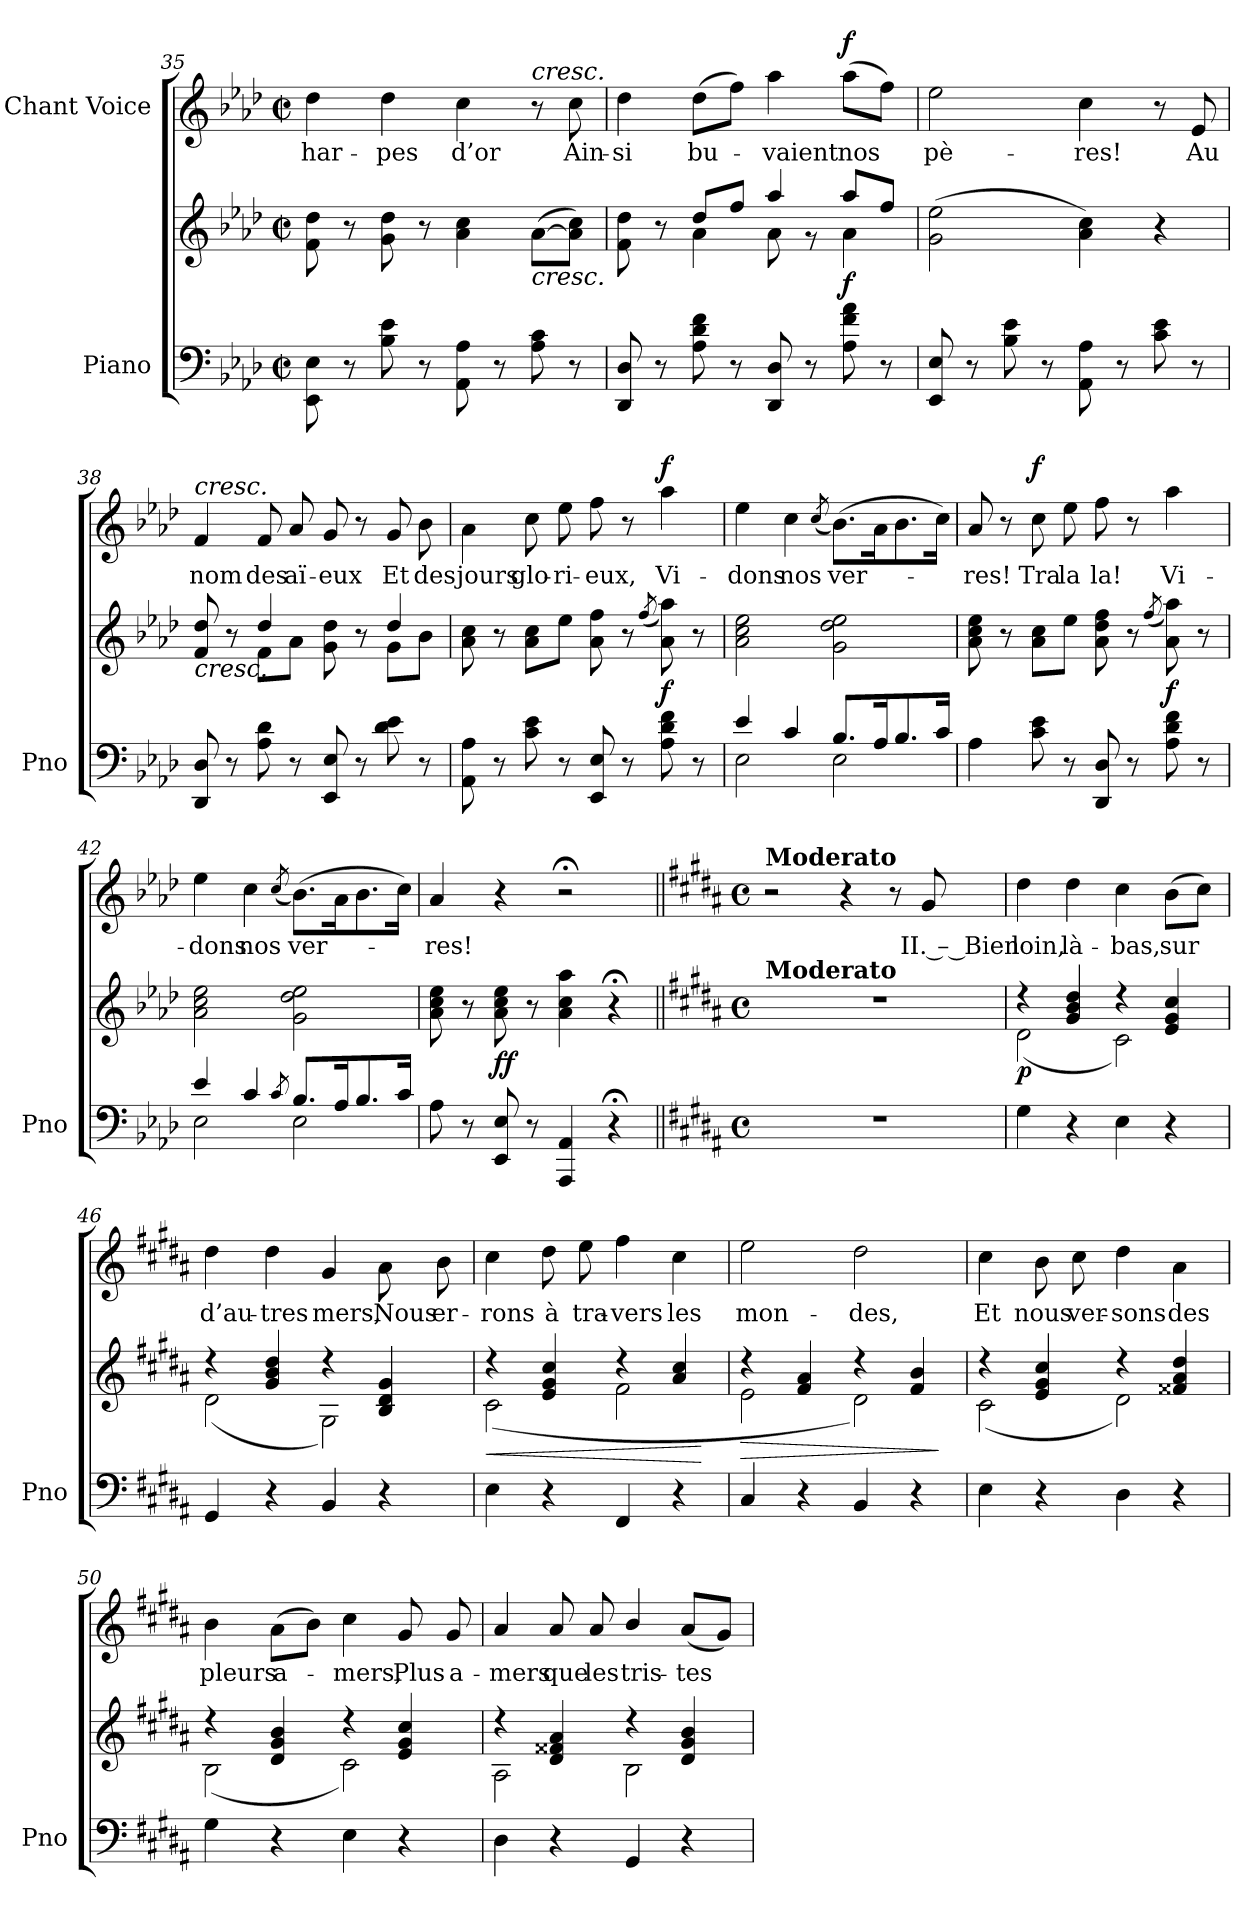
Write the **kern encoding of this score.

**kern	**kern	**dynam	**kern	**text	**dynam
*part2	*part2	*part2	*part1	*part1	*part1
*staff3	*staff2	*staff2/3	*staff1	*staff1	*staff1
*I"Piano	*	*	*I"Chant Voice	*	*
*I'Pno	*	*	*	*	*
*clefF4	*clefG2	*	*clefG2	*	*
*k[b-e-a-d-]	*k[b-e-a-d-]	*	*k[b-e-a-d-]	*	*
*M2/2	*M2/2	*	*M2/2	*	*
*met(c|)	*met(c|)	*	*met(c|)	*	*
=35	=35	=35	=35	=35	=35
8EE-\ 8E-\	8f\ 8dd-\	.	4dd-\	har-	.
8r	8r	.	.	.	.
8B-\ 8e-\	8g\ 8dd-\	.	4dd-\	-pes	.
8r	8r	.	.	.	.
8AA-\ 8A-\	4a-\ 4cc\	.	4cc\	d’or	.
8r	.	.	.	.	.
!	!	!	!LO:TX:a:i:t=cresc.	!	!
!	!LO:TX:b:i:t=cresc.	!	!	!	!
8A-\ 8c\	(>[<8a-\L	.	8r	.	.
8r	8a-\] 8cc\J)	.	8cc\	Ain-	.
=36	=36	=36	=36	=36	=36
*	*^	*	*	*	*
8DD-/ 8D-/	4ryy	8f\ 8dd-\	.	4dd-\	-si	.
8r	.	8r	.	.	.	.
8A-\ 8d-\ 8f\	8dd-/L	4a-\	.	(8dd-\L	bu-	.
8r	8ff/J	.	.	8ff\J)	.	.
8DD-/ 8D-/	4aa-/	8a-\	.	4aa-\	-vaient	.
8r	.	8r	.	.	.	.
!	!	!	!LO:DY:b	!	!	!LO:DY:a
8A-\ 8f\ 8a-\	8aa-/L	4a-\	f	(8aa-\L	nos	f
8r	8ff/J	.	.	8ff\J)	.	.
*	*v	*v	*	*	*	*
=37	=37	=37	=37	=37	=37
8EE-/ 8E-/	(2g\ 2ee-\	.	2ee-\	pè-	.
8r	.	.	.	.	.
8B-\ 8e-\	.	.	.	.	.
8r	.	.	.	.	.
8AA-\ 8A-\	4a-\ 4cc\)	.	4cc\	-res!	.
8r	.	.	.	.	.
8c\ 8e-\	4r	.	8r	.	.
8r	.	.	8e-/	Au	.
=38	=38	=38	=38	=38	=38
*	*^	*	*	*	*
!	!	!	!	!LO:TX:a:i:t=cresc.	!	!
!	!LO:TX:b:i:t=cresc.	!	!	!	!	!
8DD-/ 8D-/	8f/ 8dd-/	4ryy	.	4f/	nom	.
8r	8r	.	.	.	.	.
8A-\ 8d-\	4dd-/	8f\L	.	8f/	des	.
8r	.	8a-\J	.	8a-/	aï-	.
8EE-/ 8E-/	8g\ 8dd-\	4ryy	.	8g/	-eux	.
8r	8r	.	.	8r	.	.
8d-\ 8e-\	4dd-/	8g\L	.	8g/	Et	.
8r	.	8b-\J	.	8b-\	des	.
*	*v	*v	*	*	*	*
=39	=39	=39	=39	=39	=39
8AA-\ 8A-\	8a-\ 8cc\	.	4a-\	jours	.
8r	8r	.	.	.	.
8c\ 8e-\	8a-\ 8cc\L	.	8cc\	glo-	.
8r	8ee-\J	.	8ee-\	-ri-	.
8EE-/ 8E-/	8a-\ 8ff\	.	8ff\	-eux,	.
8r	8r	.	8r	.	.
.	(8qff/	.	.	.	.
!	!	!LO:DY:b	!	!	!LO:DY:a
8A-\ 8d-\ 8f\	8a-\ 8aa-\)	f	4aa-\	Vi-	f
8r	8r	.	.	.	.
=40	=40	=40	=40	=40	=40
*^	*	*	*	*	*
4e-/	2E-\	2a-\ 2cc\ 2ee-\	.	4ee-\	-dons	.
4c/	.	.	.	4cc\	nos	.
.	.	.	.	(8qcc/	.	.
8.B-/L	2E-\	2g\ 2dd-\ 2ee-\	.	(8.b-\L)	ver-	.
16A-/K	.	.	.	16a-\K	.	.
8.B-/	.	.	.	8.b-\	.	.
16c/Jk	.	.	.	16cc\Jk)	.	.
*v	*v	*	*	*	*	*
=41	=41	=41	=41	=41	=41
4A-\	8a-\ 8cc\ 8ee-\	.	8a-/	-res!	.
.	8r	.	8r	.	.
!	!	!	!	!	!LO:DY:a
8c\ 8e-\	8a-\ 8cc\L	.	8cc\	Tra	f
8r	8ee-\J	.	8ee-\	la	.
8DD-/ 8D-/	8a-\ 8dd-\ 8ff\	.	8ff\	la!	.
8r	8r	.	8r	.	.
.	(8qff/	.	.	.	.
!	!	!LO:DY:b	!	!	!
8A-\ 8d-\ 8f\	8a-\ 8aa-\)	f	4aa-\	Vi-	.
8r	8r	.	.	.	.
=42	=42	=42	=42	=42	=42
*^	*	*	*	*	*
4e-/	2E-\	2a-\ 2cc\ 2ee-\	.	4ee-\	-dons	.
4c/	.	.	.	4cc\	nos	.
8qc/	.	.	.	(8qcc/	.	.
8.B-/L	2E-\	2g\ 2dd-\ 2ee-\	.	(>8.b-\L)	ver-	.
16A-/K	.	.	.	16a-\K	.	.
8.B-/	.	.	.	8.b-\	.	.
16c/Jk	.	.	.	16cc\Jk)	.	.
*v	*v	*	*	*	*	*
=43	=43	=43	=43	=43	=43
8A-\	8a-\ 8cc\ 8ee-\	.	4a-/	-res!	.
8r	8r	.	.	.	.
!	!	!LO:DY:b	!	!	!
8EE-/ 8E-/	8a-\ 8cc\ 8ee-\	ff	4r	.	.
8r	8r	.	.	.	.
4AAA-/ 4AA-/	4a-\ 4cc\ 4aa-\	.	2r;<	.	.
4r;<	4r;<	.	.	.	.
=44||	=44||	=44||	=44||	=44||	=44||
*k[f#c#g#d#a#]	*k[f#c#g#d#a#]	*	*k[f#c#g#d#a#]	*	*
*M4/4	*M4/4	*	*M4/4	*	*
*met(c)	*met(c)	*	*met(c)	*	*
!	!	!	!LO:TX:a:B:t=Moderato	!	!
!	!LO:TX:a:B:t=Moderato	!	!	!	!
1r	1r	.	2r	.	.
.	.	.	4r	.	.
.	.	.	8r	.	.
.	.	.	8g#/	II. – Bien	.
=45	=45	=45	=45	=45	=45
*	*^	*	*	*	*
!	!	!	!LO:DY:b	!	!	!
4G#\	4r	(2d#\	p	4dd#\	loin,	.
4r	4g#/ 4b/ 4dd#/	.	.	4dd#\	là-	.
4E\	4r	2c#\)	.	4cc#\	-bas,	.
4r	4e/ 4g#/ 4cc#/	.	.	(8b\L	sur	.
.	.	.	.	8cc#\J)	.	.
=46	=46	=46	=46	=46	=46	=46
4GG#/	4r	(2d#\	.	4dd#\	d’au-	.
4r	4g#/ 4b/ 4dd#/	.	.	4dd#\	-tres	.
4BB/	4r	2G#\)	.	4g#/	mers,	.
4r	4B/ 4d#/ 4g#/	.	.	8a#\	Nous	.
.	.	.	.	8b\	er-	.
=47	=47	=47	=47	=47	=47	=47
!	!	!	!LO:HP:b	!	!	!
4E\	4r	(2c#\	<	4cc#\	-rons	.
4r	4e/ 4g#/ 4cc#/	.	.	8dd#\	à	.
.	.	.	.	8ee\	tra-	.
4FF#/	4r	2f#\	.	4ff#\	-vers	.
4r	4a#/ 4cc#/	.	.	4cc#\	les	.
*	*v	*v	*	*	*	*
.	.	[	.	.	.
=48	=48	=48	=48	=48	=48
!	!	!LO:HP:b	!	!	!
*	*^	*	*	*	*
4C#/	4r	2e\	>	2ee\	mon-	.
4r	4f#/ 4a#/	.	.	.	.	.
4BB/	4r	2d#\)	.	2dd#\	-des,	.
4r	4f#/ 4b/	.	.	.	.	.
*	*v	*v	*	*	*	*
.	.	]	.	.	.
=49	=49	=49	=49	=49	=49
*	*^	*	*	*	*
4E\	4r	(2c#\	.	4cc#\	Et	.
4r	4e/ 4g#/ 4cc#/	.	.	8b\	nous	.
.	.	.	.	8cc#\	ver-	.
4D#\	4r	2d#\)	.	4dd#\	-sons	.
4r	4f##X/ 4a#/ 4dd#/	.	.	4a#\	des	.
=50	=50	=50	=50	=50	=50	=50
4G#\	4r	(2B\	.	4b\	pleurs	.
4r	4d#/ 4g#/ 4b/	.	.	(8a#\L	a-	.
.	.	.	.	8b\J)	.	.
4E\	4r	2c#\)	.	4cc#\	-mers,	.
4r	4e/ 4g#/ 4cc#/	.	.	8g#/	Plus	.
.	.	.	.	8g#/	a-	.
=51	=51	=51	=51	=51	=51	=51
4D#\	4r	2A#\	.	4a#/	-mers	.
4r	4d#/ 4f##X/ 4a#/	.	.	8a#/	que	.
.	.	.	.	8a#/	les	.
4GG#/	4r	2B\	.	4b/	tris-	.
4r	4d#/ 4g#/ 4b/	.	.	(8a#/L	-tes	.
.	.	.	.	8g#/J)	.	.
*	*v	*v	*	*	*	*
=	=	=	=	=	=
*-	*-	*-	*-	*-	*-
